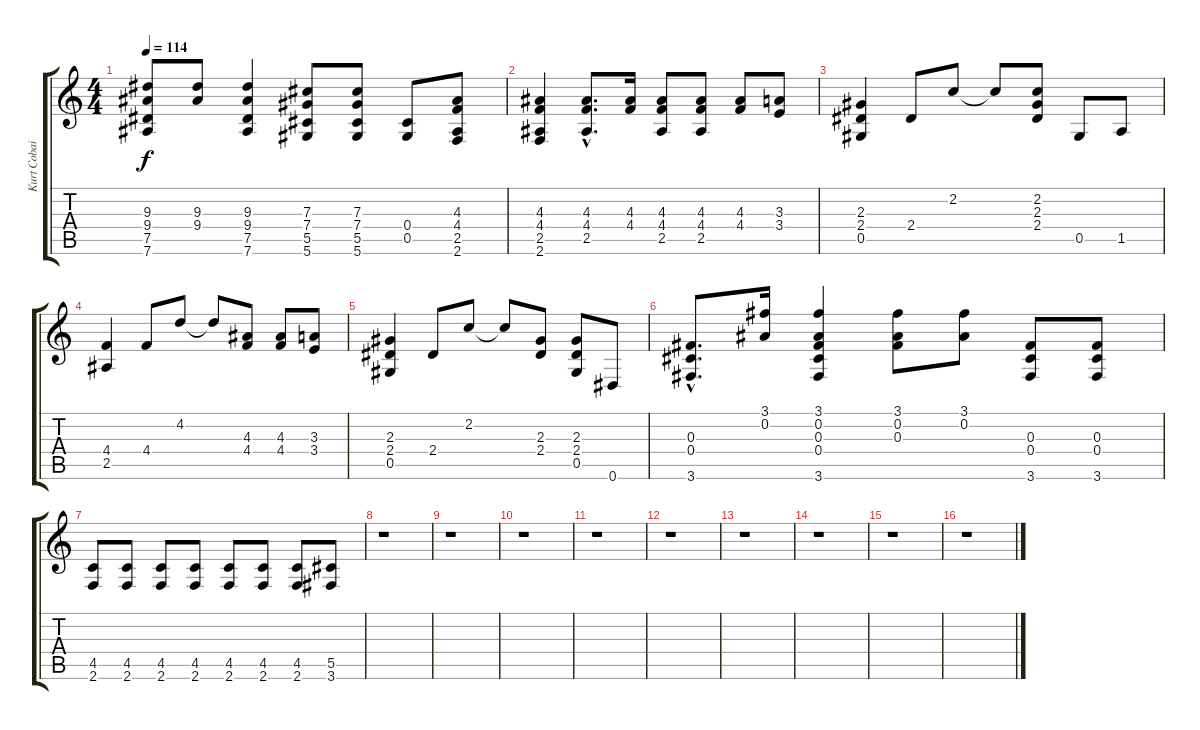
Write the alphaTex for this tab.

\track ("Kurt Cobain (Distortion)" "Kurt Cobai") {instrument distortionguitar}
\staff {score tabs}
\tuning (Eb4 Bb3 Gb3 Db3 Ab2 Eb2) {hide}
\ts (4 4)
\tempo 114
\clef g2
\ks c
(9.3{t} 9.4{t} 7.5{t} 7.6{t}).8{dy f} (9.3 9.4).8 (9.3 9.4 7.5 7.6).4 (7.3 7.4 5.5 5.6).8 (7.3 7.4 5.5 5.6).8 (0.4 0.5).8 (4.3 4.4 2.5 2.6).8 |
(4.3 4.4 2.5 2.6).4 (4.3{hac} 4.4{hac} 2.5{hac}).8{d} (4.3 4.4).16 (4.3 4.4 2.5).8 (4.3 4.4 2.5).8 (4.3 4.4).8 (3.3 3.4).8 |
(2.3 2.4 0.5).4 2.4.8 2.2.8 2.2{t}.8 (2.2 2.3 2.4).8 0.5.8 1.5.8 |
(4.4 2.5).4 4.4.8 4.2.8 4.2{t}.8 (4.3 4.4).8 (4.3 4.4).8 (3.3 3.4).8 |
(2.3 2.4 0.5).4 2.4.8 2.2.8 2.2{t}.8 (2.3 2.4).8 (2.3 2.4 0.5).8 0.6.8 |
(0.3{hac} 0.4{hac} 3.6{hac}).8{d} (3.1 0.2).16 (3.1 0.2 0.3 0.4 3.6).4 (3.1 0.2 0.3).8 (3.1 0.2).8 (0.3 0.4 3.6).8 (0.3 0.4 3.6).8 |
(4.5 2.6).8 (4.5 2.6).8 (4.5 2.6).8 (4.5 2.6).8 (4.5 2.6).8 (4.5 2.6).8 (4.5 2.6).8 (5.5 3.6).8 |
r.1 |
r.1 |
r.1 |
r.1 |
r.1 |
r.1 |
r.1 |
r.1 |
r.1
